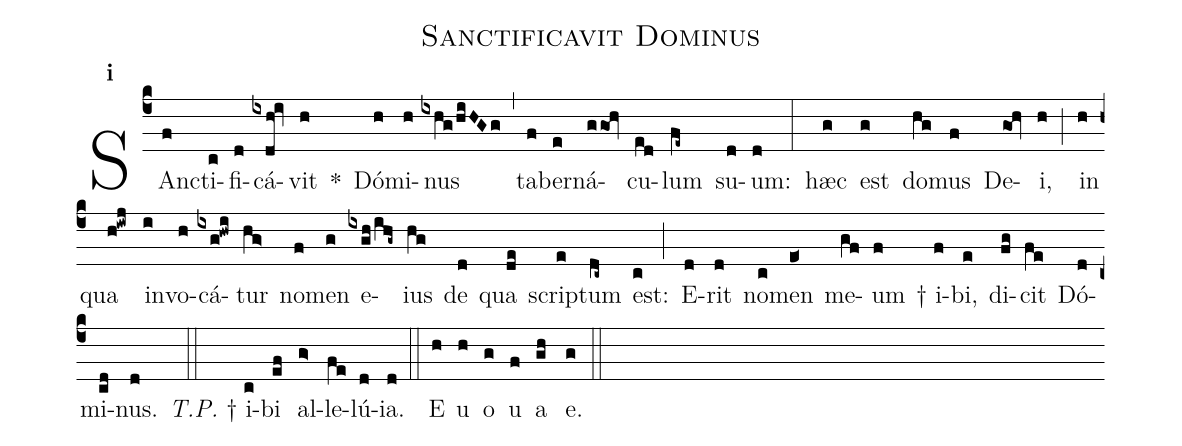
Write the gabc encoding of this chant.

name:Sanctificavit Dominus;
office-part:Antiphona;
mode:1;
%%
annotation: Ant;
annotation: 1 g;
%%
(c4) SAn(f)cti(c)fi(d)cá(ixdh!iv)vit(h) *() Dó(h)mi(h)nus(ixhg/hiHGg) (,) ta(f)ber(e)ná(ggoh)cu(ed)lum(fe~) su(d)um:(d) (:) hæc(g) est(g) do(hg)mus(f) De(goh)i,(h) (;) in(h) qua(h!iwj) in(i)vo(h)cá(ixg!hwi)tur(hg>) no(f)men(g) e(ixgh/ihg~)ius(hg) de(d) qua(de) scri(e)ptum(dc~) est:(c) (;) E(d)rit(d) no(c)men(e<) me(gf)um(f) † i(f)bi,(e) di(fg)cit(fe) Dó(d)mi(cd)nus.(d) (::) <i>T.P.</i>  † i(c)bi(ef) al(g>)le(fe)lú(d)ia.(d) (::) E(h) u(h) o(g) u(f) a (gh) e.(g) (::)
